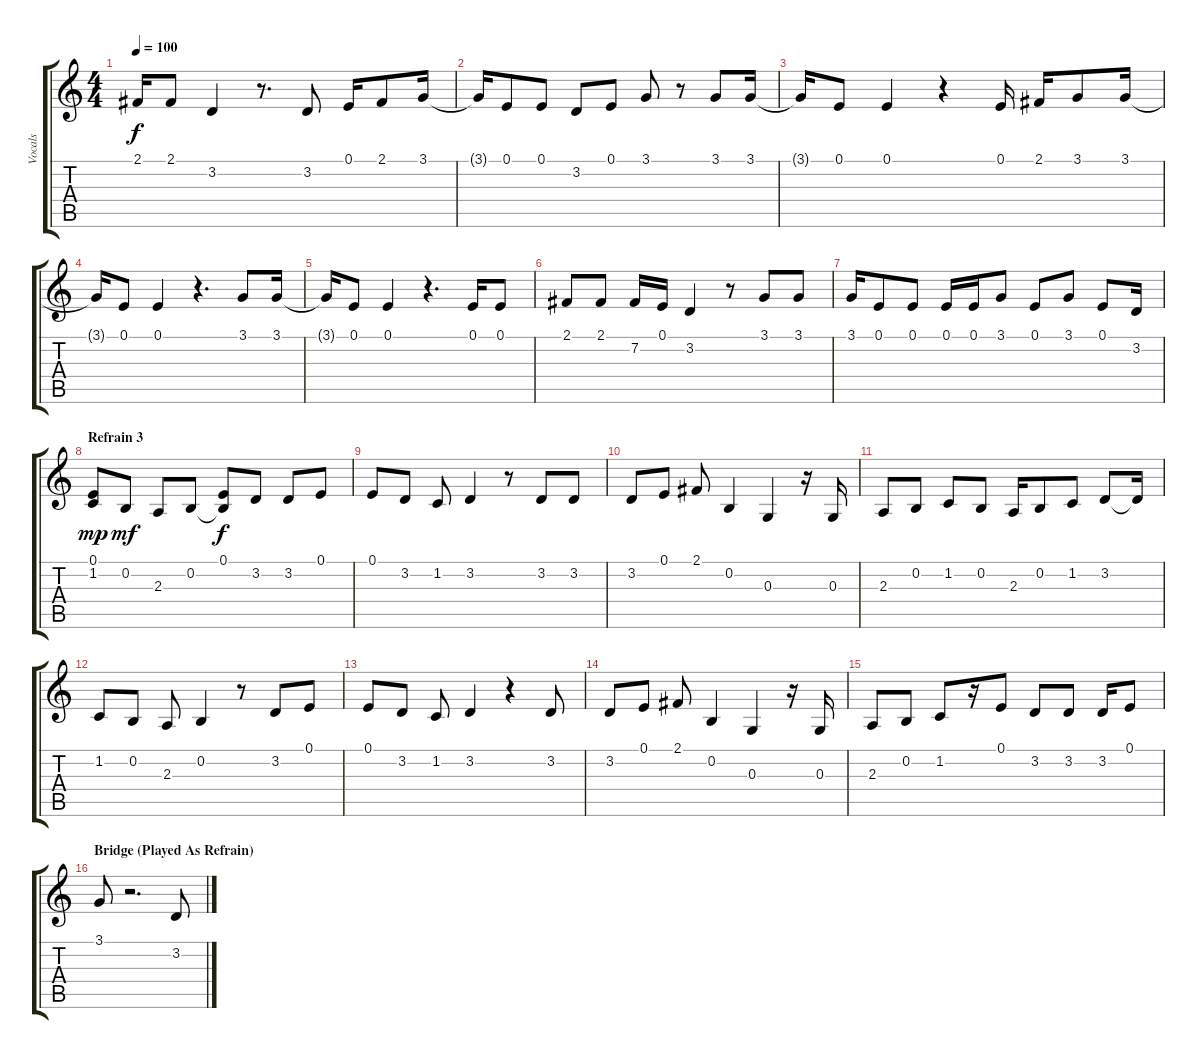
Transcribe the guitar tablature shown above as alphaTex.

\track ("Vocals" "Vocals") {instrument tenorsax}
\staff {score tabs}
\tuning (E4 B3 G3 D3 A2 E2) {hide}
\ts (4 4)
\tempo 100
\clef g2
\ks c
2.1{t}.16{dy f} 2.1.8 3.2.4 r.8{d} 3.2.8 0.1.16 2.1.8 3.1.16 |
3.1{t}.16 0.1.8 0.1.8 3.2.8 0.1.8 3.1.8 r.8 3.1.8 3.1.16 |
3.1{t}.16 0.1.8 0.1.4 r.4 0.1.16 2.1.16 3.1.8 3.1.16 |
3.1{t}.16 0.1.8 0.1.4 r.4{d} 3.1.8 3.1.16 |
3.1{t}.16 0.1.8 0.1.4 r.4{d} 0.1.16 0.1.8 |
2.1.8 2.1.8 7.2.16 0.1.16 3.2.4 r.8 3.1.8 3.1.8 |
3.1.16 0.1.8 0.1.8 0.1.16 0.1.16 3.1.8 0.1.8 3.1.8 0.1.8 3.2.16 |
\section ("" "Refrain 3")
(0.1 1.2).8{dy mp} 0.2.8{dy mf} 2.3.8 0.2.8 (0.1 0.2{t}).8{dy f} 3.2.8 3.2.8 0.1.8 |
0.1.8 3.2.8 1.2.8 3.2.4 r.8 3.2.8 3.2.8 |
3.2.8 0.1.8 2.1.8 0.2.4 0.3.4 r.16 0.3.16 |
2.3.8 0.2.8 1.2.8 0.2.8 2.3.16 0.2.8 1.2.8 3.2.8 3.2{t}.16 |
1.2.8 0.2.8 2.3.8 0.2.4 r.8 3.2.8 0.1.8 |
0.1.8 3.2.8 1.2.8 3.2.4 r.4 3.2.8 |
3.2.8 0.1.8 2.1.8 0.2.4 0.3.4 r.16 0.3.16 |
2.3.8 0.2.8 1.2.8 r.16 0.1.8 3.2.8 3.2.8 3.2.16 0.1.8 |
\section ("" "Bridge (Played As Refrain)")
3.1.8 r.2{d} 3.2.8
